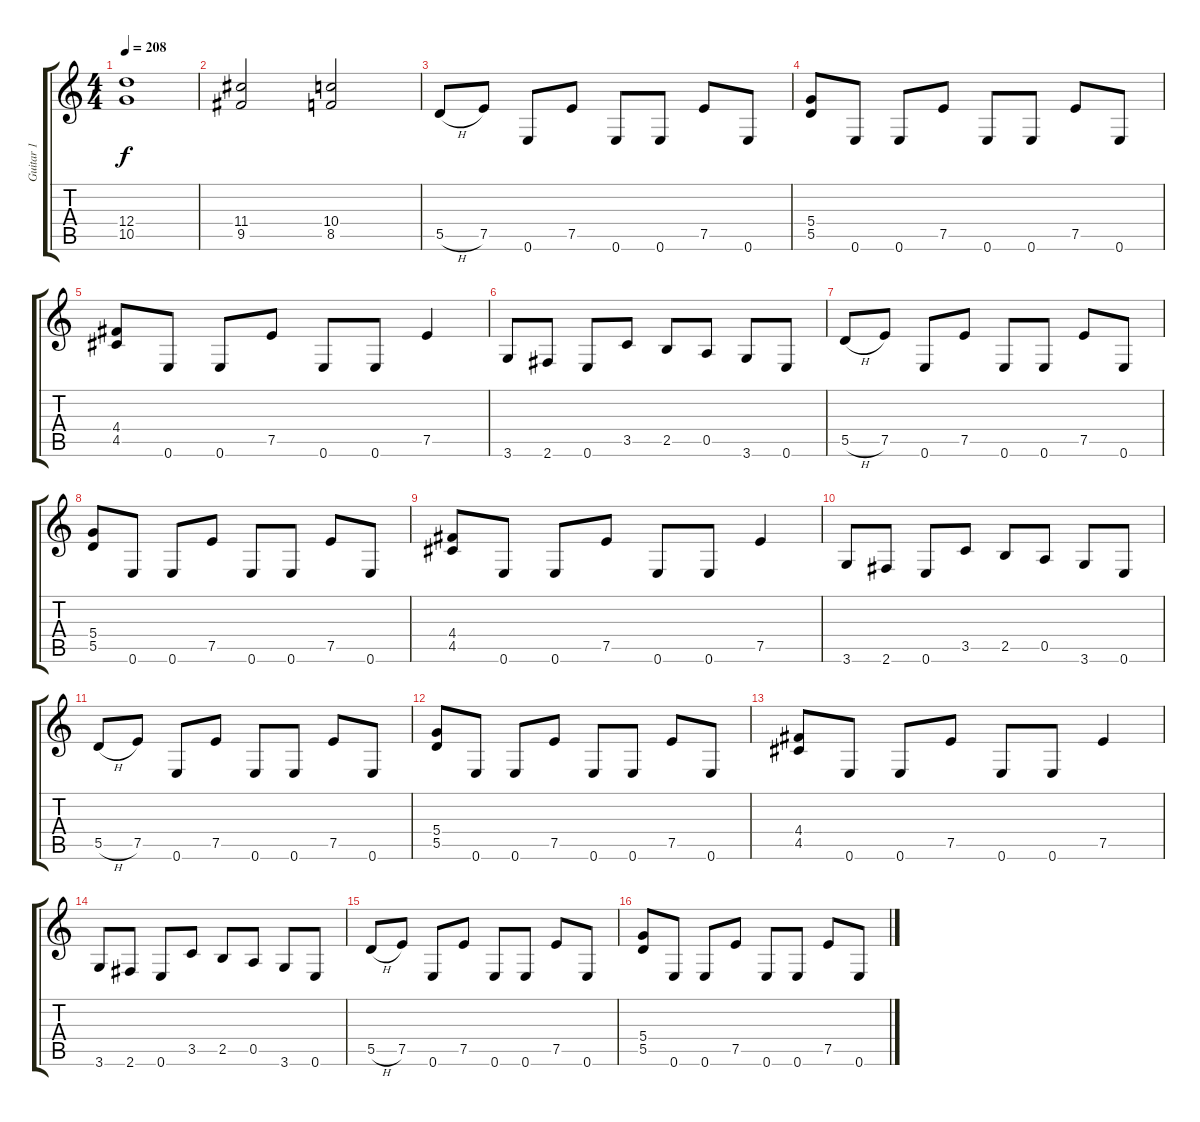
\track ("Guitar 1" "Guitar 1") {instrument overdrivenguitar}
\staff {score tabs}
\tuning (E4 B3 G3 D3 A2 E2) {hide}
\ts (4 4)
\tempo 208
\clef g2
\ks c
(12.4 10.5).1{dy f} |
(11.4 9.5).2 (10.4 8.5).2 |
5.5{h}.8 7.5.8 0.6.8 7.5.8 0.6.8 0.6.8 7.5.8 0.6.8 |
(5.4 5.5).8 0.6.8 0.6.8 7.5.8 0.6.8 0.6.8 7.5.8 0.6.8 |
(4.4 4.5).8 0.6.8 0.6.8 7.5.8 0.6.8 0.6.8 7.5.4 |
3.6.8 2.6.8 0.6.8 3.5.8 2.5.8 0.5.8 3.6.8 0.6.8 |
5.5{h}.8 7.5.8 0.6.8 7.5.8 0.6.8 0.6.8 7.5.8 0.6.8 |
(5.4 5.5).8 0.6.8 0.6.8 7.5.8 0.6.8 0.6.8 7.5.8 0.6.8 |
(4.4 4.5).8 0.6.8 0.6.8 7.5.8 0.6.8 0.6.8 7.5.4 |
3.6.8 2.6.8 0.6.8 3.5.8 2.5.8 0.5.8 3.6.8 0.6.8 |
5.5{h}.8 7.5.8 0.6.8 7.5.8 0.6.8 0.6.8 7.5.8 0.6.8 |
(5.4 5.5).8 0.6.8 0.6.8 7.5.8 0.6.8 0.6.8 7.5.8 0.6.8 |
(4.4 4.5).8 0.6.8 0.6.8 7.5.8 0.6.8 0.6.8 7.5.4 |
3.6.8 2.6.8 0.6.8 3.5.8 2.5.8 0.5.8 3.6.8 0.6.8 |
5.5{h}.8 7.5.8 0.6.8 7.5.8 0.6.8 0.6.8 7.5.8 0.6.8 |
(5.4 5.5).8 0.6.8 0.6.8 7.5.8 0.6.8 0.6.8 7.5.8 0.6.8
